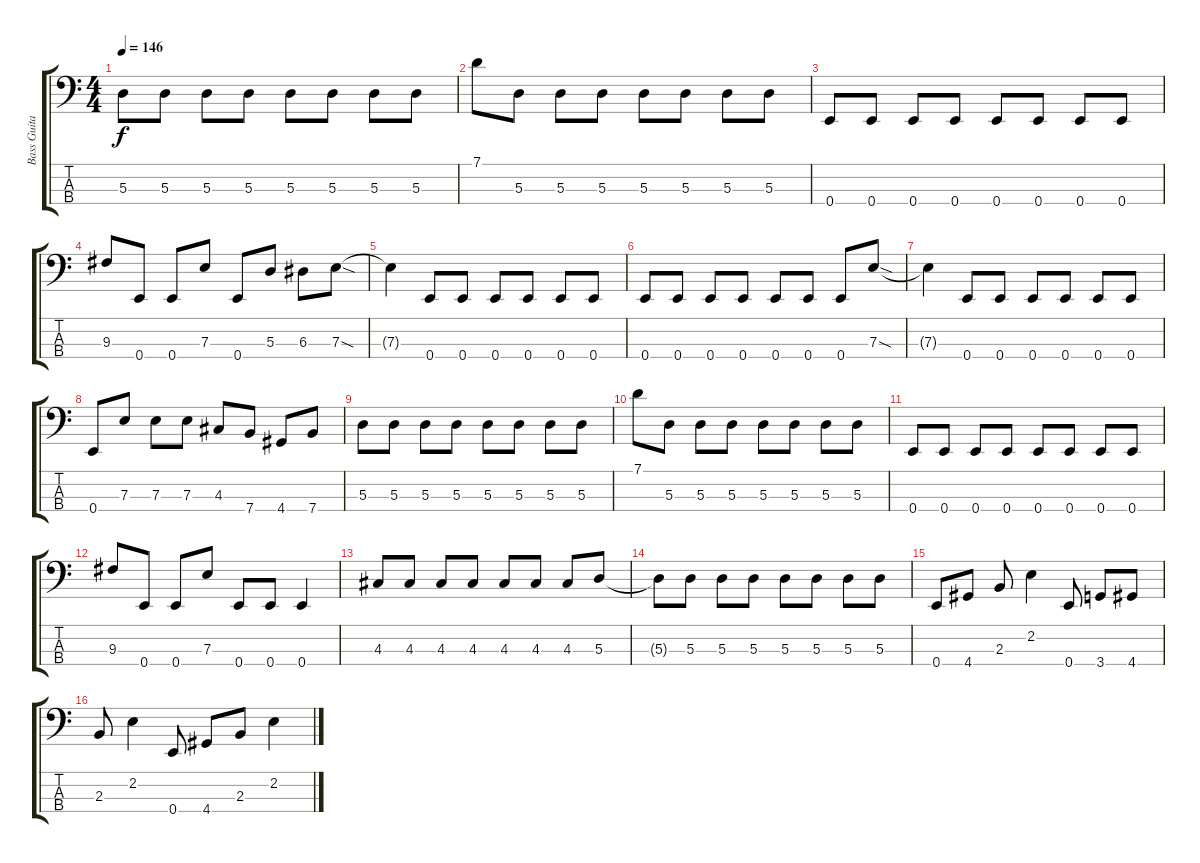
\track ("Bass Guitar" "Bass Guita") {instrument electricbassfinger}
\staff {score tabs}
\tuning (G2 D2 A1 E1) {hide}
\ts (4 4)
\tempo 146
\clef f4
\ks c
5.3.8{dy f} 5.3.8 5.3.8 5.3.8 5.3.8 5.3.8 5.3.8 5.3.8 |
7.1.8 5.3.8 5.3.8 5.3.8 5.3.8 5.3.8 5.3.8 5.3.8 |
0.4.8 0.4.8 0.4.8 0.4.8 0.4.8 0.4.8 0.4.8 0.4.8 |
9.3.8 0.4.8 0.4.8 7.3.8 0.4.8 5.3.8 6.3.8 7.3{sod}.8 |
7.3{t}.4 0.4.8 0.4.8 0.4.8 0.4.8 0.4.8 0.4.8 |
0.4.8 0.4.8 0.4.8 0.4.8 0.4.8 0.4.8 0.4.8 7.3{sod}.8 |
7.3{t}.4 0.4.8 0.4.8 0.4.8 0.4.8 0.4.8 0.4.8 |
0.4.8 7.3.8 7.3.8 7.3.8 4.3.8 7.4.8 4.4.8 7.4.8 |
5.3.8 5.3.8 5.3.8 5.3.8 5.3.8 5.3.8 5.3.8 5.3.8 |
7.1.8 5.3.8 5.3.8 5.3.8 5.3.8 5.3.8 5.3.8 5.3.8 |
0.4.8 0.4.8 0.4.8 0.4.8 0.4.8 0.4.8 0.4.8 0.4.8 |
9.3.8 0.4.8 0.4.8 7.3.8 0.4.8 0.4.8 0.4.4 |
4.3.8 4.3.8 4.3.8 4.3.8 4.3.8 4.3.8 4.3.8 5.3.8 |
5.3{t}.8 5.3.8 5.3.8 5.3.8 5.3.8 5.3.8 5.3.8 5.3.8 |
0.4.8 4.4.8 2.3.8 2.2.4 0.4.8 3.4.8 4.4.8 |
2.3.8 2.2.4 0.4.8 4.4.8 2.3.8 2.2.4
